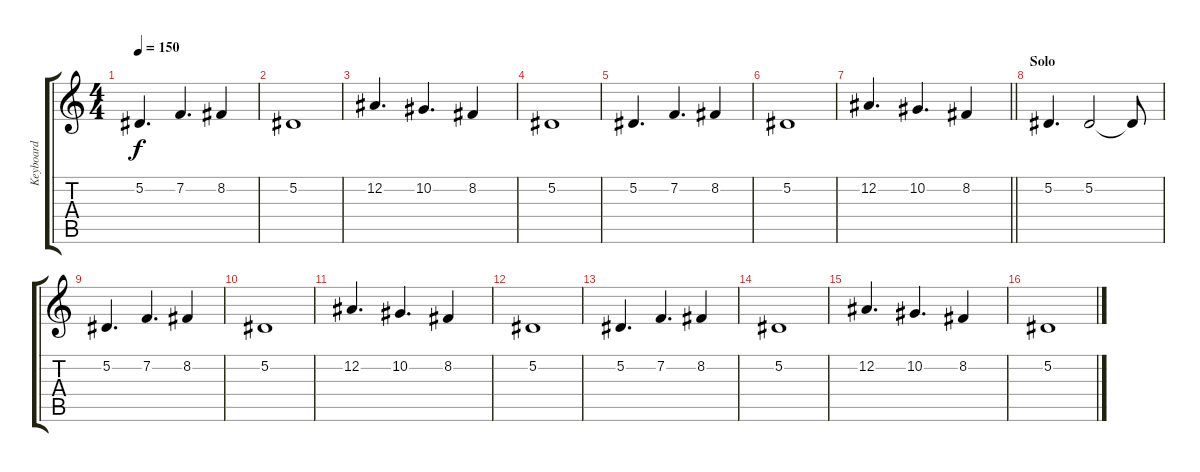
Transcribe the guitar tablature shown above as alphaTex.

\track ("Keyboard" "Keyboard") {instrument fx5brightness}
\staff {score tabs}
\tuning (Eb4 Bb3 Gb3 Db3 Ab2 Eb2) {hide}
\ts (4 4)
\tempo 150
\clef g2
\ks c
5.2.4{d dy f} 7.2.4{d} 8.2.4 |
5.2.1 |
12.2.4{d} 10.2.4{d} 8.2.4 |
5.2.1 |
5.2.4{d} 7.2.4{d} 8.2.4 |
5.2.1 |
\barLineRight lightlight
12.2.4{d} 10.2.4{d} 8.2.4 |
\section ("" "Solo")
5.2.4{d instrument fx5brightness} 5.2.2 5.2{t}.8 |
5.2.4{d} 7.2.4{d} 8.2.4 |
5.2.1 |
12.2.4{d} 10.2.4{d} 8.2.4 |
5.2.1 |
5.2.4{d} 7.2.4{d} 8.2.4 |
5.2.1 |
12.2.4{d} 10.2.4{d} 8.2.4 |
5.2.1
